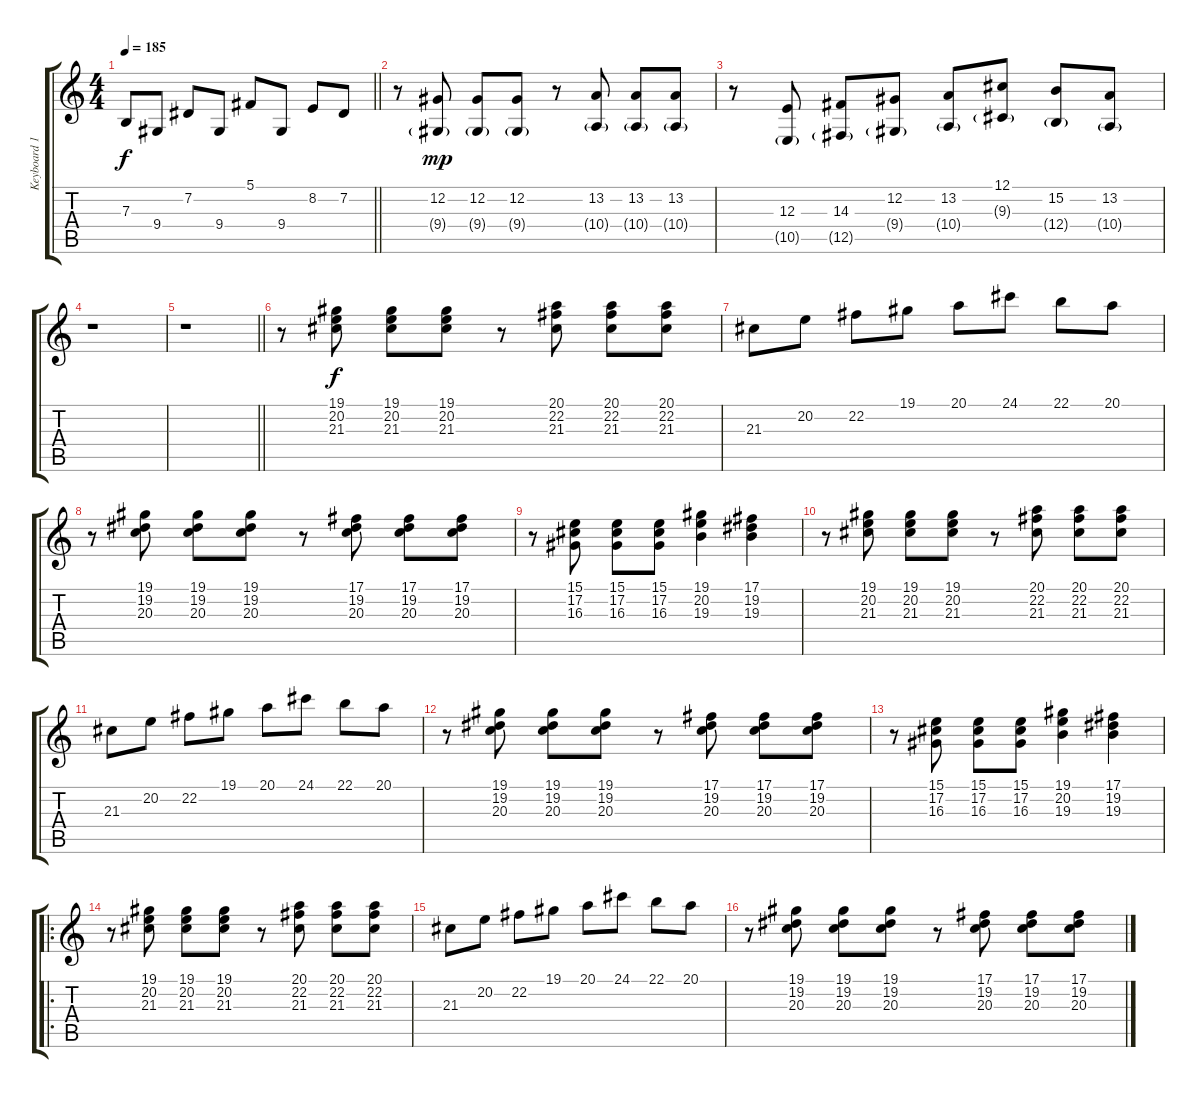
\track ("Keyboard 1" "Keyboard 1") {instrument choiraahs}
\staff {score tabs}
\tuning (Db4 Ab3 E3 B2 Gb2 Db2) {hide}
\ts (4 4)
\tempo 185
\clef g2
\barLineRight lightlight
\ks c
7.3.8{dy f volume 12 instrument vibraphone} 9.4.8 7.2.8 9.4.8 5.1.8 9.4.8 8.2.8 7.2.8 |
r.8 (12.2 9.4{g}).8{dy mp volume 8 balance 13 instrument tubularbells} (12.2 9.4{g}).8 (12.2 9.4{g}).8 r.8 (13.2 10.4{g}).8 (13.2 10.4{g}).8 (13.2 10.4{g}).8 |
r.8 (12.3 10.5{g}).8{volume 8 balance 13 instrument tubularbells} (14.3 12.5{g}).8 (12.2 9.4{g}).8 (13.2 10.4{g}).8 (12.1 9.3{g}).8 (15.2 12.4{g}).8 (13.2 10.4{g}).8 |
r.1 |
\barLineRight lightlight
r.1 |
r.8 (19.1 20.2 21.3).8{dy f volume 8 balance 6 instrument pad4choir} (19.1 20.2 21.3).8 (19.1 20.2 21.3).8 r.8 (20.1 22.2 21.3).8 (20.1 22.2 21.3).8 (20.1 22.2 21.3).8 |
21.3.8{volume 8 balance 6 instrument pad4choir} 20.2.8 22.2.8 19.1.8 20.1.8 24.1.8 22.1.8 20.1.8 |
r.8 (19.1 19.2 20.3).8{volume 8 balance 6 instrument pad4choir} (19.1 19.2 20.3).8 (19.1 19.2 20.3).8 r.8 (17.1 19.2 20.3).8 (17.1 19.2 20.3).8 (17.1 19.2 20.3).8 |
r.8 (15.1 17.2 16.3).8{volume 8 balance 6 instrument pad4choir} (15.1 17.2 16.3).8 (15.1 17.2 16.3).8 (19.1 20.2 19.3).4 (17.1 19.2 19.3).4 |
r.8 (19.1 20.2 21.3).8{volume 8 balance 6 instrument pad4choir} (19.1 20.2 21.3).8 (19.1 20.2 21.3).8 r.8 (20.1 22.2 21.3).8 (20.1 22.2 21.3).8 (20.1 22.2 21.3).8 |
21.3.8{volume 8 balance 6 instrument pad4choir} 20.2.8 22.2.8 19.1.8 20.1.8 24.1.8 22.1.8 20.1.8 |
r.8 (19.1 19.2 20.3).8{volume 8 balance 6 instrument pad4choir} (19.1 19.2 20.3).8 (19.1 19.2 20.3).8 r.8 (17.1 19.2 20.3).8 (17.1 19.2 20.3).8 (17.1 19.2 20.3).8 |
r.8 (15.1 17.2 16.3).8{volume 8 balance 6 instrument pad4choir} (15.1 17.2 16.3).8 (15.1 17.2 16.3).8 (19.1 20.2 19.3).4 (17.1 19.2 19.3).4 |
\ro
r.8 (19.1 20.2 21.3).8{volume 8 balance 6 instrument pad4choir} (19.1 20.2 21.3).8 (19.1 20.2 21.3).8 r.8 (20.1 22.2 21.3).8 (20.1 22.2 21.3).8 (20.1 22.2 21.3).8 |
21.3.8{volume 8 balance 6 instrument pad4choir} 20.2.8 22.2.8 19.1.8 20.1.8 24.1.8 22.1.8 20.1.8 |
r.8 (19.1 19.2 20.3).8{volume 8 balance 6 instrument pad4choir} (19.1 19.2 20.3).8 (19.1 19.2 20.3).8 r.8 (17.1 19.2 20.3).8 (17.1 19.2 20.3).8 (17.1 19.2 20.3).8
